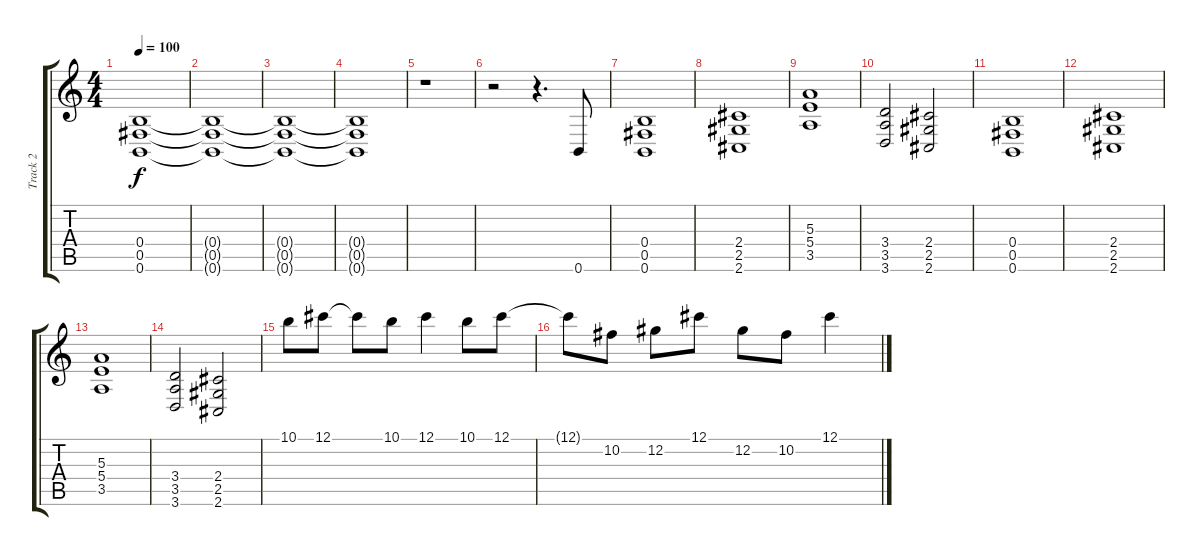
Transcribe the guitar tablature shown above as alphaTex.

\track ("Track 2" "Track 2") {instrument distortionguitar}
\staff {score tabs}
\tuning (Db4 Ab3 E3 B2 Gb2 B1) {hide}
\ts (4 4)
\tempo 100
\clef g2
\ks c
(0.4 0.5 0.6).1{dy f} |
(0.4{t} 0.5{t} 0.6{t}).1 |
(0.4{t} 0.5{t} 0.6{t}).1{volume 0} |
(0.4{t} 0.5{t} 0.6{t}).1 |
r.1 |
r.2{volume 16} r.4{d} 0.6.8 |
(0.4 0.5 0.6).1 |
(2.4 2.5 2.6).1 |
(5.3 5.4 3.5).1 |
(3.4 3.5 3.6).2 (2.4 2.5 2.6).2 |
(0.4 0.5 0.6).1 |
(2.4 2.5 2.6).1 |
(5.3 5.4 3.5).1 |
(3.4 3.5 3.6).2 (2.4 2.5 2.6).2 |
10.1.8 12.1.8 12.1{t}.8 10.1.8 12.1.4 10.1.8 12.1.8 |
12.1{t}.8 10.2.8 12.2.8 12.1.8 12.2.8 10.2.8 12.1.4
